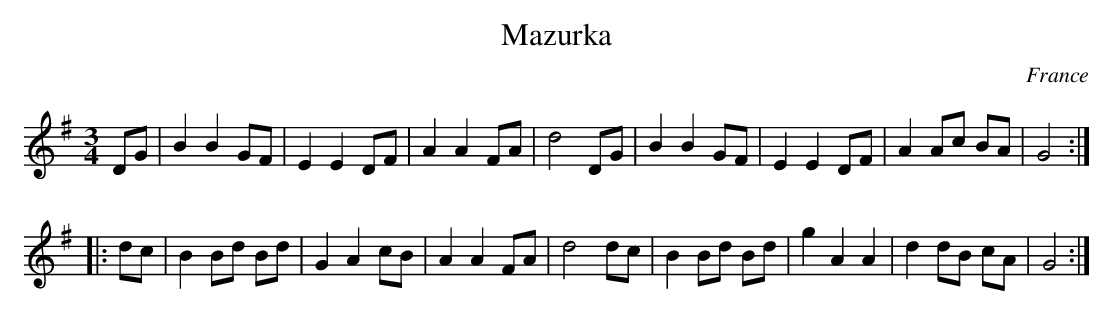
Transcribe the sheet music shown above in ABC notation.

X:1
T:Mazurka
M:3/4
O:France
K:G major
DG|B2 B2 GF|E2 E2 DF|A2 A2 FA|d4 DG|\
B2 B2 GF|E2 E2 DF|A2 Ac BA|G4::
dc|B2 Bd Bd|G2 A2 cB|A2 A2 FA|d4 dc|\
B2 Bd Bd|g2 A2 A2|d2 dB cA|G4:|
